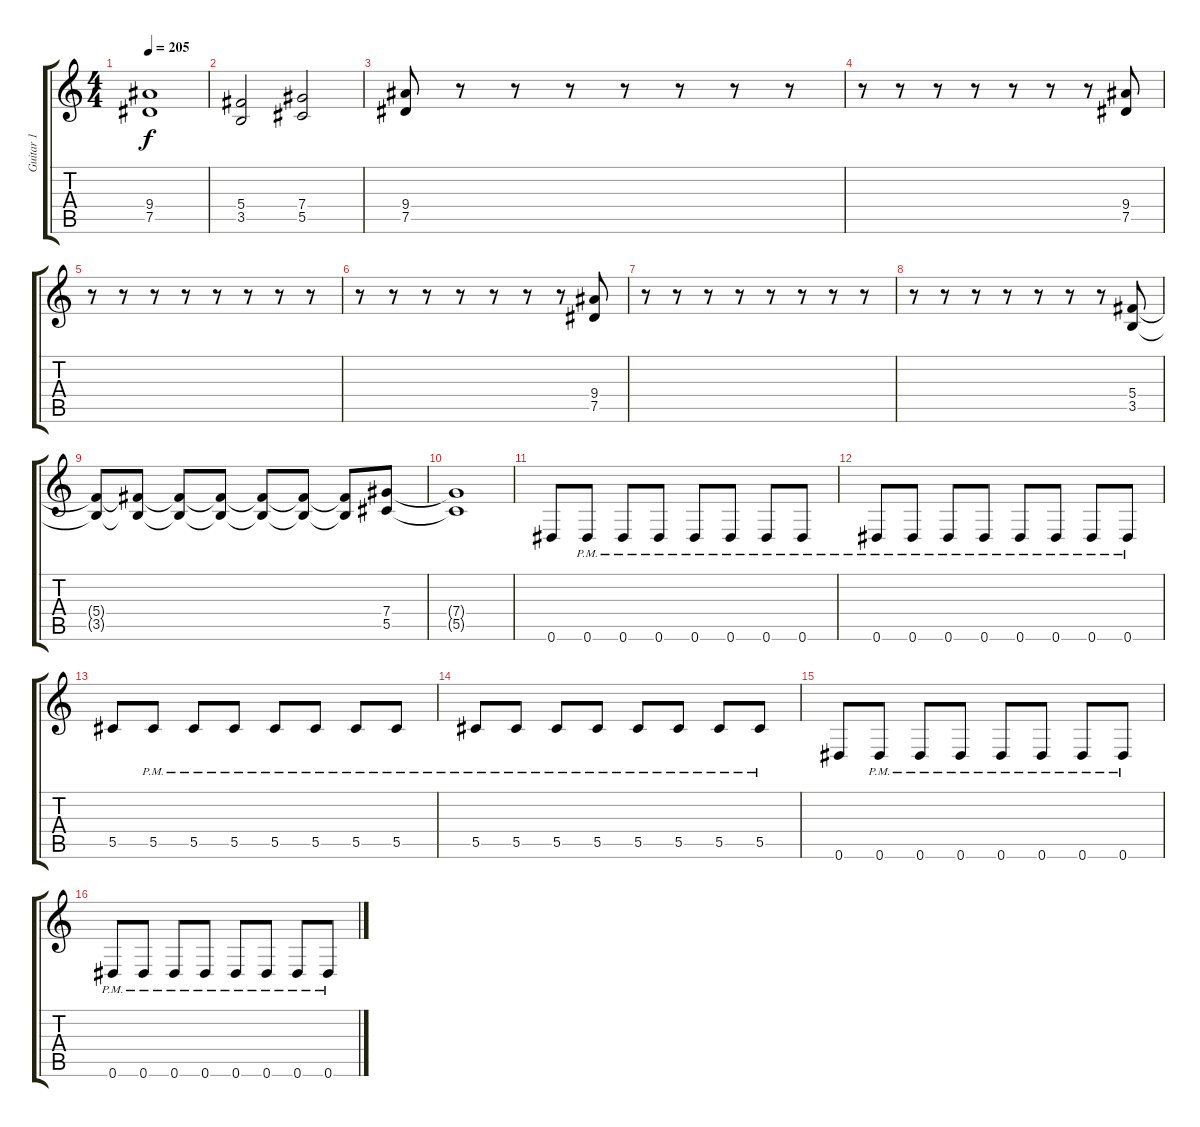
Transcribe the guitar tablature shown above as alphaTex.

\track ("Guitar 1" "Guitar 1") {instrument distortionguitar}
\staff {score tabs}
\tuning (Eb4 Bb3 Gb3 Db3 Ab2 Eb2) {hide}
\ts (4 4)
\tempo 205
\clef g2
\ks c
(9.4 7.5).1{dy f} |
(5.4 3.5).2 (7.4 5.5).2 |
(9.4 7.5).8 r.8 r.8 r.8 r.8 r.8 r.8 r.8 |
r.8 r.8 r.8 r.8 r.8 r.8 r.8 (9.4 7.5).8 |
r.8 r.8 r.8 r.8 r.8 r.8 r.8 r.8 |
r.8 r.8 r.8 r.8 r.8 r.8 r.8 (9.4 7.5).8 |
r.8 r.8 r.8 r.8 r.8 r.8 r.8 r.8 |
r.8 r.8 r.8 r.8 r.8 r.8 r.8 (5.4 3.5).8 |
(5.4{t} 3.5{t}).8 (5.4{t} 3.5{t}).8 (5.4{t} 3.5{t}).8 (5.4{t} 3.5{t}).8 (5.4{t} 3.5{t}).8 (5.4{t} 3.5{t}).8 (5.4{t} 3.5{t}).8 (7.4 5.5).8 |
(7.4{t} 5.5{t}).1 |
0.6.8 0.6{pm}.8 0.6{pm}.8 0.6{pm}.8 0.6{pm}.8 0.6{pm}.8 0.6{pm}.8 0.6{pm}.8 |
0.6{pm}.8 0.6{pm}.8 0.6{pm}.8 0.6{pm}.8 0.6{pm}.8 0.6{pm}.8 0.6{pm}.8 0.6{pm}.8 |
5.5.8 5.5{pm}.8 5.5{pm}.8 5.5{pm}.8 5.5{pm}.8 5.5{pm}.8 5.5{pm}.8 5.5{pm}.8 |
5.5{pm}.8 5.5{pm}.8 5.5{pm}.8 5.5{pm}.8 5.5{pm}.8 5.5{pm}.8 5.5{pm}.8 5.5{pm}.8 |
0.6.8 0.6{pm}.8 0.6{pm}.8 0.6{pm}.8 0.6{pm}.8 0.6{pm}.8 0.6{pm}.8 0.6{pm}.8 |
0.6{pm}.8 0.6{pm}.8 0.6{pm}.8 0.6{pm}.8 0.6{pm}.8 0.6{pm}.8 0.6{pm}.8 0.6{pm}.8
